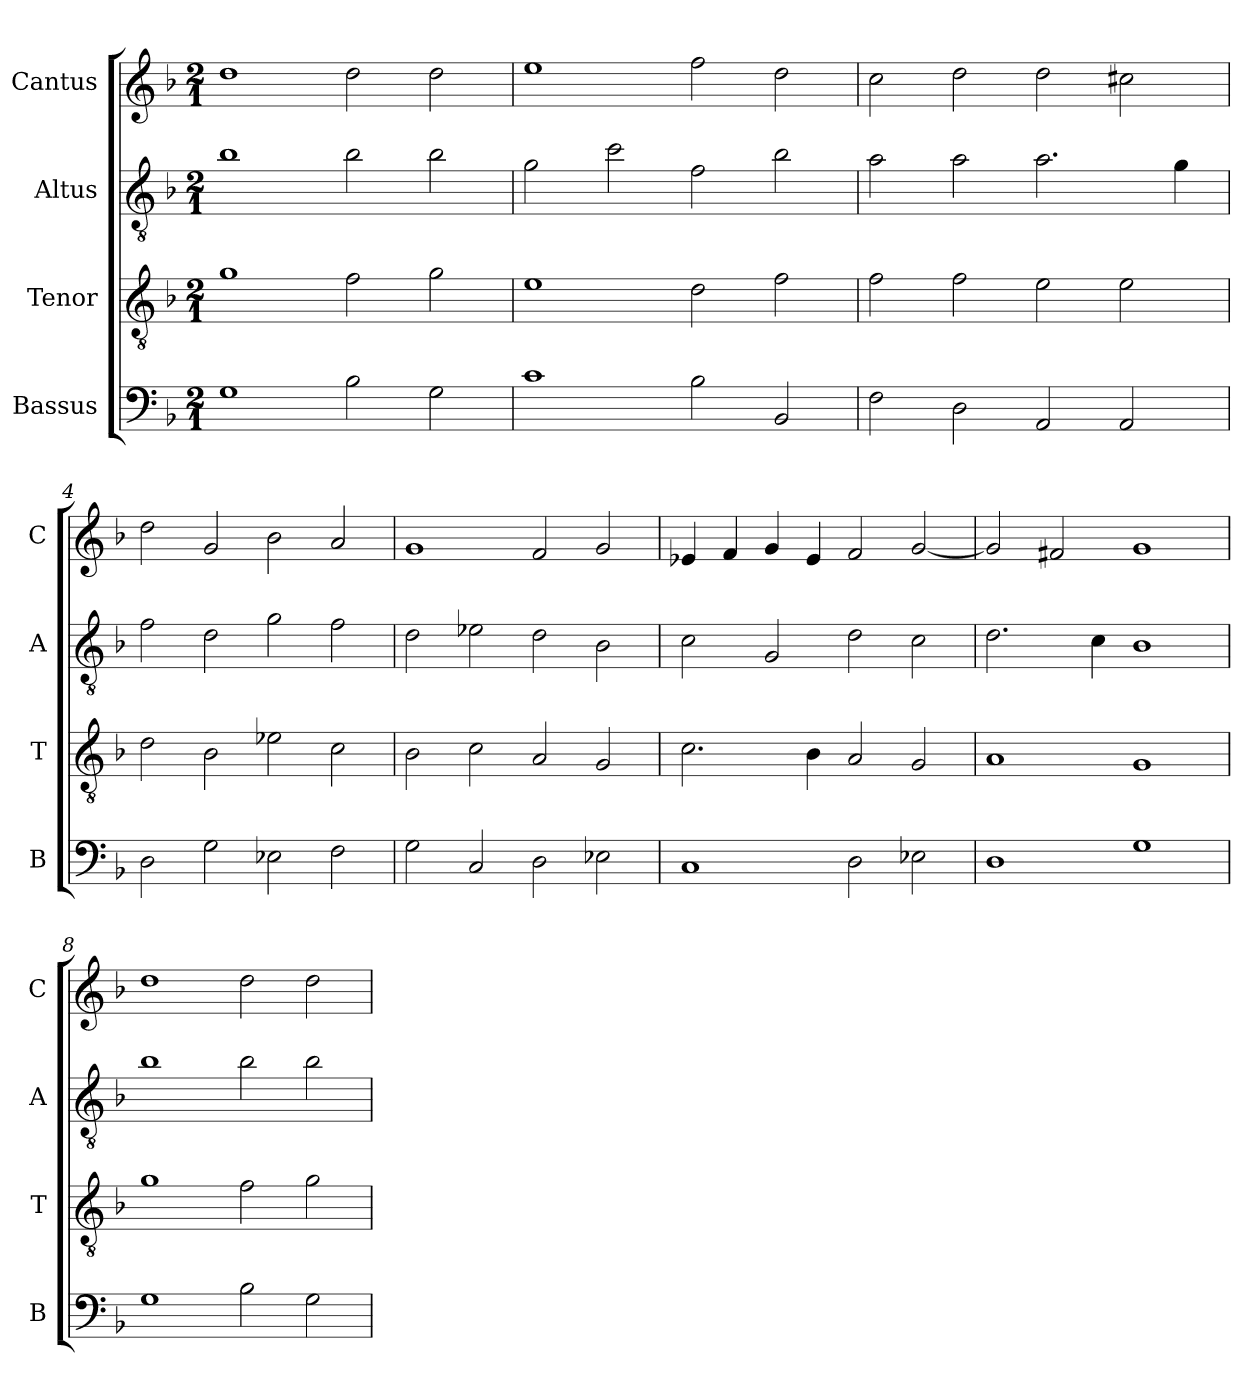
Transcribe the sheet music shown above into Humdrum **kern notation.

**kern	**kern	**kern	**kern
*part4	*part3	*part2	*part1
*staff4	*staff3	*staff2	*staff1
*I"Bassus	*I"Tenor	*I"Altus	*I"Cantus
*I'B	*I'T	*I'A	*I'C
*clefF4	*clefGv2	*clefGv2	*clefG2
*k[b-]	*k[b-]	*k[b-]	*k[b-]
*M2/1	*M2/1	*M2/1	*M2/1
=1	=1	=1	=1
1G	1g	1b-	1dd
2B-	2f	2b-	2dd
2G	2g	2b-	2dd
=2	=2	=2	=2
1c	1e	2g	1ee
.	.	2cc	.
2B-	2d	2f	2ff
2BB-	2f	2b-	2dd
=3	=3	=3	=3
2F	2f	2a	2cc
2D	2f	2a	2dd
2AA	2e	2.a	2dd
2AA	2e	.	2cc#X
.	.	4g	.
=4	=4	=4	=4
2D	2d	2f	2dd
2G	2B-	2d	2g
2E-X	2e-X	2g	2b-
2F	2c	2f	2a
=5	=5	=5	=5
2G	2B-	2d	1g
2C	2c	2e-X	.
2D	2A	2d	2f
2E-X	2G	2B-	2g
=6	=6	=6	=6
1C	2.c	2c	4e-X
.	.	.	4f
.	.	2G	4g
.	4B-	.	4e-
2D	2A	2d	2f
2E-X	2G	2c	[2g
=7	=7	=7	=7
1D	1A	2.d	2g]
.	.	.	2f#X
.	.	4c	.
1G	1G	1B-	1g
=8	=8	=8	=8
1G	1g	1b-	1dd
2B-	2f	2b-	2dd
2G	2g	2b-	2dd
=	=	=	=
*-	*-	*-	*-
